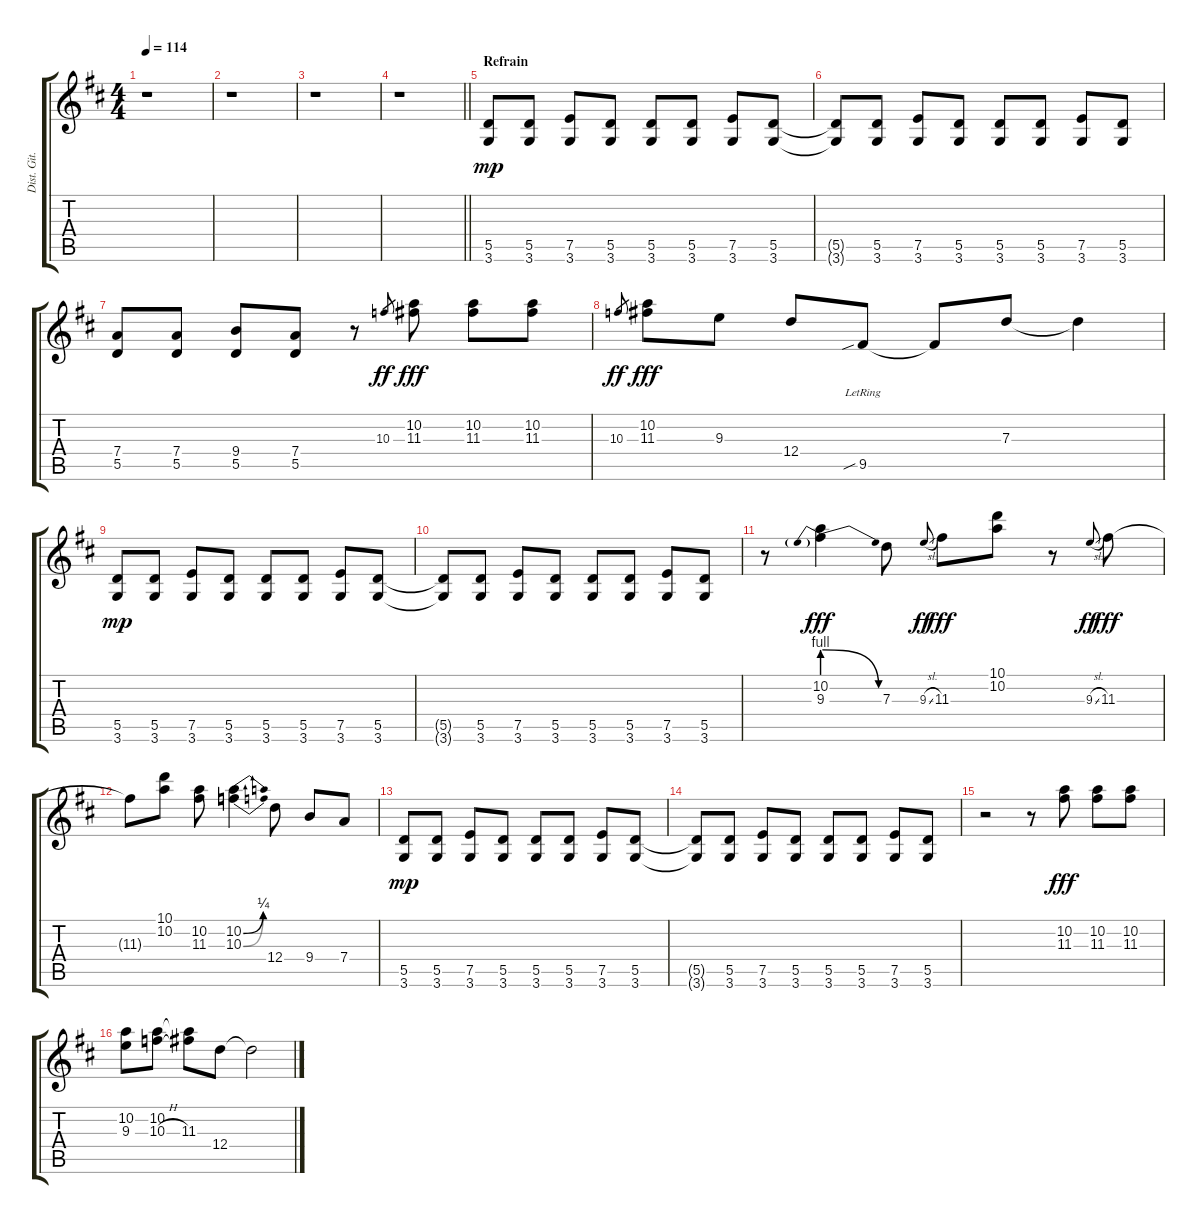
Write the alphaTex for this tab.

\track ("Dist. Git. Fills" "Dist. Git.") {instrument distortionguitar}
\staff {score tabs}
\tuning (E4 B3 G3 D3 A2 E2) {hide}
\ts (4 4)
\tempo 114
\clef g2
\ks d
r.1{dy mp} |
r.1 |
r.1 |
\barLineRight lightlight
r.1 |
\section ("" "Refrain")
(5.5 3.6).8 (5.5 3.6).8 (7.5 3.6).8 (5.5 3.6).8 (5.5 3.6).8 (5.5 3.6).8 (7.5 3.6).8 (5.5 3.6).8 |
(5.5{t} 3.6{t}).8 (5.5 3.6).8 (7.5 3.6).8 (5.5 3.6).8 (5.5 3.6).8 (5.5 3.6).8 (7.5 3.6).8 (5.5 3.6).8 |
(7.4 5.5).8 (7.4 5.5).8 (9.4 5.5).8 (7.4 5.5).8 r.8 10.3.8{gr dy ff} (10.2 11.3).8{dy fff} (10.2 11.3).8 (10.2 11.3).8 |
10.3.8{gr dy ff} (10.2 11.3).8{dy fff} 9.3.8 12.4.8 9.5{sib lr}.8 9.5{t}.8 7.3.8 7.3{t}.4 |
(5.5 3.6).8{dy mp} (5.5 3.6).8 (7.5 3.6).8 (5.5 3.6).8 (5.5 3.6).8 (5.5 3.6).8 (7.5 3.6).8 (5.5 3.6).8 |
(5.5{t} 3.6{t}).8 (5.5 3.6).8 (7.5 3.6).8 (5.5 3.6).8 (5.5 3.6).8 (5.5 3.6).8 (7.5 3.6).8 (5.5 3.6).8 |
r.8 (10.2 9.3{be (prebendrelease 0 4 60 0)}).4{dy fff} 7.3.8 9.3{sl}.8{gr onbeat dy ff} 11.3.8{dy fff} (10.1 10.2).8 r.8 9.3{sl}.8{gr onbeat dy ff} 11.3.8{dy fff} |
11.3{t}.8 (10.1 10.2).8 (10.2 11.3).8 (10.2{be (bend 0 0 60 1)} 10.3{be (bend 0 0 60 1)}).4 12.4.8 9.4.8 7.4.8 |
(5.5 3.6).8{dy mp} (5.5 3.6).8 (7.5 3.6).8 (5.5 3.6).8 (5.5 3.6).8 (5.5 3.6).8 (7.5 3.6).8 (5.5 3.6).8 |
(5.5{t} 3.6{t}).8 (5.5 3.6).8 (7.5 3.6).8 (5.5 3.6).8 (5.5 3.6).8 (5.5 3.6).8 (7.5 3.6).8 (5.5 3.6).8 |
r.2 r.8 (10.2 11.3).8{dy fff} (10.2 11.3).8 (10.2 11.3).8 |
(10.2 9.3).8 (10.2 10.3{h}).8 (10.2{t} 11.3).8 12.4.8 12.4{t}.2
